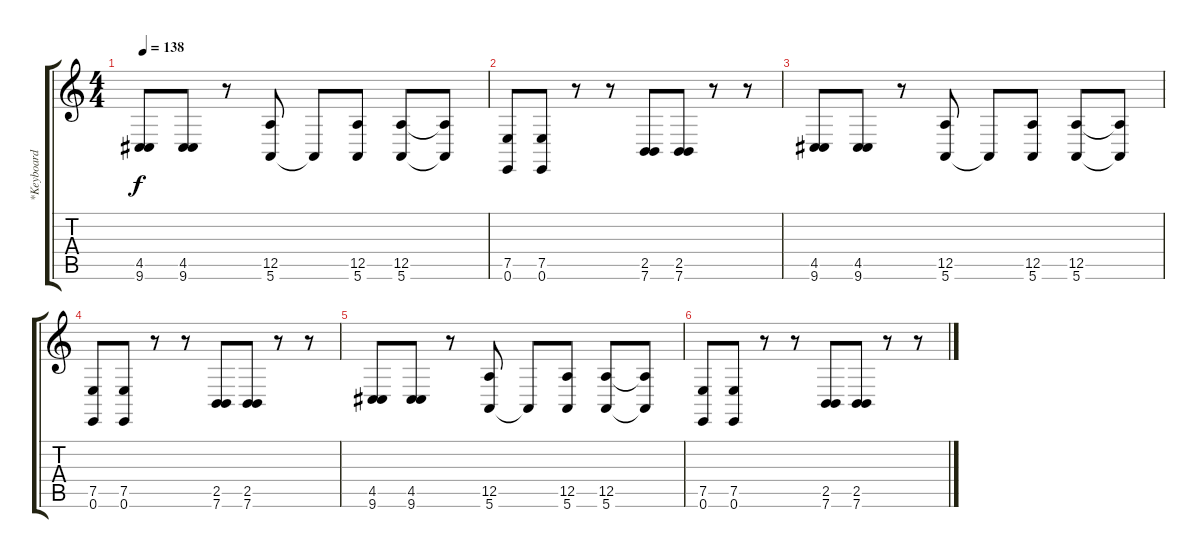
\track ("*Keyboard" "*Keyboard") {instrument lead2sawtooth}
\staff {score tabs}
\tuning (E4 B3 G3 D3 A2 E2) {hide}
\ts (4 4)
\tempo 138
\clef g2
\ks c
(4.5 9.6).8{dy f} (4.5 9.6).8 r.8 (12.5 5.6).8 5.6{t}.8 (12.5 5.6).8 (12.5 5.6).8 (12.5{t} 5.6{t}).8 |
(7.5 0.6).8 (7.5 0.6).8 r.8 r.8 (2.5 7.6).8 (2.5 7.6).8 r.8 r.8 |
(4.5 9.6).8 (4.5 9.6).8 r.8 (12.5 5.6).8 5.6{t}.8 (12.5 5.6).8 (12.5 5.6).8 (12.5{t} 5.6{t}).8 |
(7.5 0.6).8{volume 0} (7.5 0.6).8 r.8 r.8 (2.5 7.6).8 (2.5 7.6).8 r.8 r.8 |
(4.5 9.6).8 (4.5 9.6).8 r.8 (12.5 5.6).8 5.6{t}.8 (12.5 5.6).8 (12.5 5.6).8 (12.5{t} 5.6{t}).8 |
(7.5 0.6).8 (7.5 0.6).8 r.8 r.8 (2.5 7.6).8 (2.5 7.6).8 r.8 r.8
